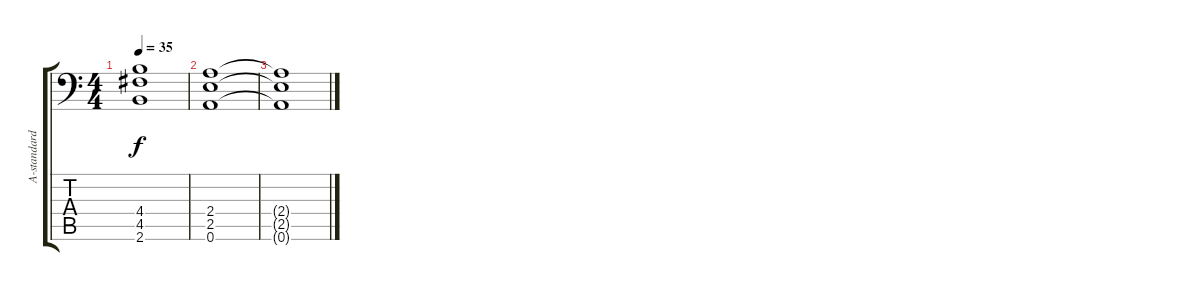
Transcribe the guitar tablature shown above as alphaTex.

\track ("A-standard" "A-standard") {instrument overdrivenguitar}
\staff {score tabs}
\tuning (A3 E3 C3 G2 D2 A1) {hide}
\ts (4 4)
\tempo 35
\clef f4
\ks c
(4.4 4.5 2.6).1{dy f} |
(2.4 2.5 0.6).1 |
(2.4{t} 2.5{t} 0.6{t}).1
